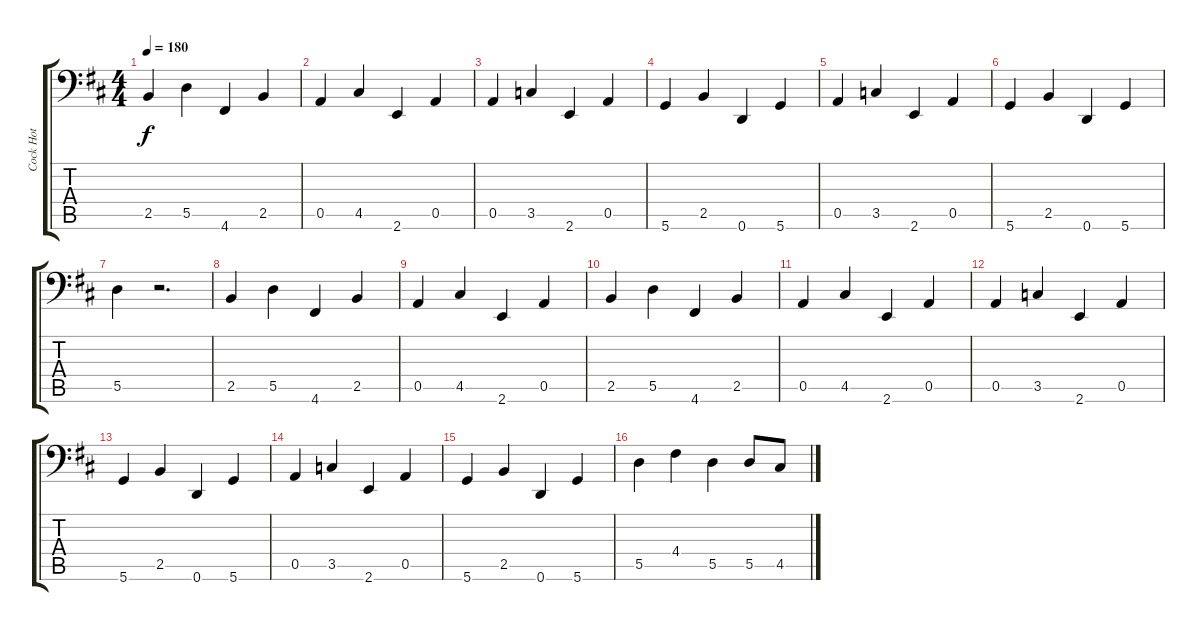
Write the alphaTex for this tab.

\track ("Cock Hot" "Cock Hot") {instrument electricbassfinger}
\staff {score tabs}
\tuning (E3 B2 G2 D2 A1 D1) {hide}
\ts (4 4)
\tempo 180
\clef f4
\ks d
2.5.4{dy f} 5.5.4 4.6.4 2.5.4 |
0.5.4 4.5.4 2.6.4 0.5.4 |
0.5.4 3.5.4 2.6.4 0.5.4 |
5.6.4 2.5.4 0.6.4 5.6.4 |
0.5.4 3.5.4 2.6.4 0.5.4 |
5.6.4 2.5.4 0.6.4 5.6.4 |
5.5.4 r.2{d} |
2.5.4 5.5.4 4.6.4 2.5.4 |
0.5.4 4.5.4 2.6.4 0.5.4 |
2.5.4 5.5.4 4.6.4 2.5.4 |
0.5.4 4.5.4 2.6.4 0.5.4 |
0.5.4 3.5.4 2.6.4 0.5.4 |
5.6.4 2.5.4 0.6.4 5.6.4 |
0.5.4 3.5.4 2.6.4 0.5.4 |
5.6.4 2.5.4 0.6.4 5.6.4 |
5.5.4 4.4.4 5.5.4 5.5.8 4.5.8
